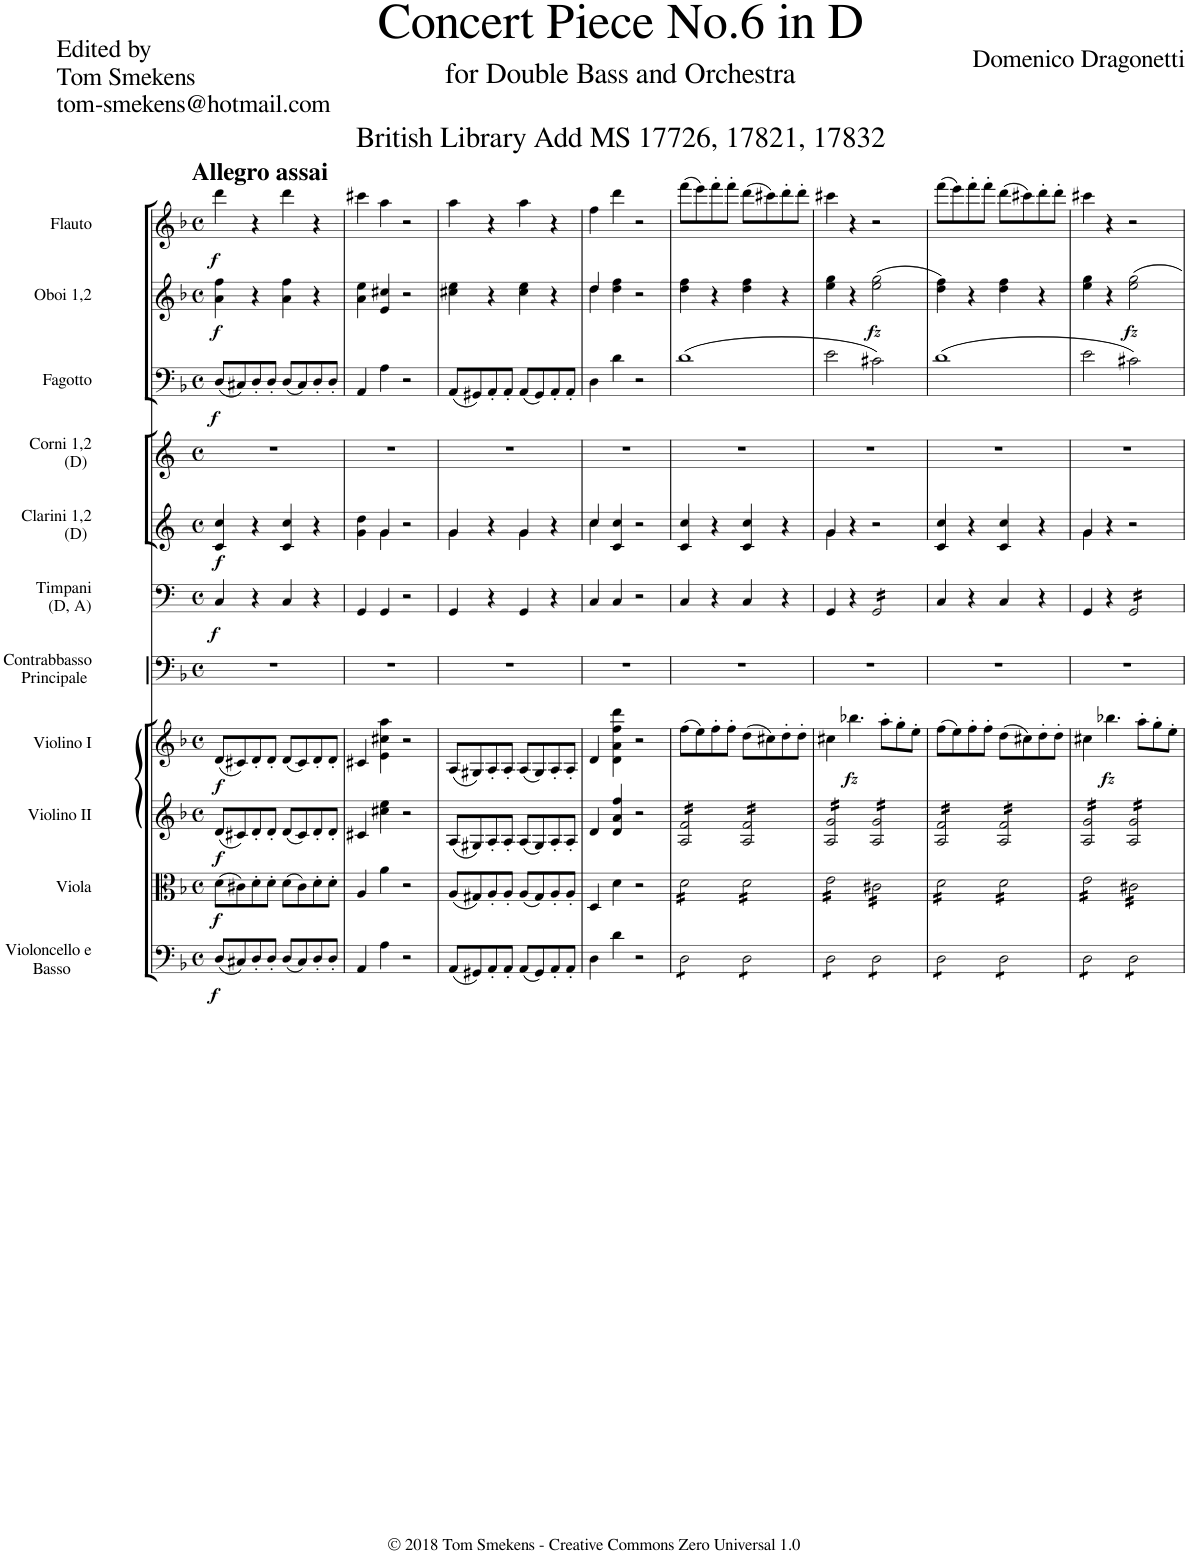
**kern	**dynam	**kern	**dynam	**kern	**dynam	**kern	**dynam	**kern	**kern	**dynam	**kern	**dynam	**kern	**kern	**dynam	**kern	**dynam	**kern	**dynam
*part11	*part11	*part10	*part10	*part9	*part9	*part8	*part8	*part7	*part6	*part6	*part5	*part5	*part4	*part3	*part3	*part2	*part2	*part1	*part1
*staff11	*staff11	*staff10	*staff10	*staff9	*staff9	*staff8	*staff8	*staff7	*staff6	*staff6	*staff5	*staff5	*staff4	*staff3	*staff3	*staff2	*staff2	*staff1	*staff1
*I"Violoncello e Basso	*	*I"Viola	*	*I"Violino II	*	*I"Violino I	*	*I"Contrabbasso Principale	*I"Timpani (D, A)	*	*I"Clarini 1,2 (D)	*	*I"Corni 1,2 (D)	*I"Fagotto	*	*I"Oboi 1,2	*	*I"Flauto	*
*I'B.	*	*I'Vla.	*	*I'V.II	*	*I'V.I	*	*I'Cb.	*I'Timp.	*	*I'Cln.	*	*I'Cor.	*I'Fg.	*	*I'Ob.	*	*I'Fl.	*
*clefF4	*	*clefC3	*	*clefG2	*	*clefG2	*	*clefF4	*clefF4	*	*clefG2	*	*clefG2	*clefF4	*	*clefG2	*	*clefG2	*
*Trd7c12	*	*	*	*	*	*	*	*Trd7c12	*Trd-1c-2	*	*Trd-1c-2	*	*Trd6c10	*	*	*	*	*	*
*k[b-]	*	*k[b-]	*	*k[b-]	*	*k[b-]	*	*k[b-]	*k[]	*	*k[]	*	*k[]	*k[b-]	*	*k[b-]	*	*k[b-]	*
*M4/4	*	*M4/4	*	*M4/4	*	*M4/4	*	*M4/4	*M4/4	*	*M4/4	*	*M4/4	*M4/4	*	*M4/4	*	*M4/4	*
*met(c)	*	*met(c)	*	*met(c)	*	*met(c)	*	*met(c)	*met(c)	*	*met(c)	*	*met(c)	*met(c)	*	*met(c)	*	*met(c)	*
=1	=1	=1	=1	=1	=1	=1	=1	=1	=1	=1	=1	=1	=1	=1	=1	=1	=1	=1	=1
!	!	!	!	!	!	!	!	!	!	!	!	!	!	!	!	!	!	!LO:TX:a:B:t=Allegro assai	!
!	!LO:DY:b	!	!LO:DY:b	!	!LO:DY:b	!	!LO:DY:b	!	!	!LO:DY:b	!	!LO:DY:b	!	!	!LO:DY:b	!	!LO:DY:b	!	!LO:DY:b
(8D/L	f	(8d\L	f	(8d/L	f	(8d/L	f	1r	4C/	f	4c/ 4cc/	f	1r	(8D/L	f	4a\ 4ff\	f	4ddd\	f
8C#X/)	.	8c#X\)	.	8c#X/)	.	8c#X/)	.	.	.	.	.	.	.	8C#X/)	.	.	.	.	.
8D'/	.	8d'\	.	8d'/	.	8d'/	.	.	4r	.	4r	.	.	8D'/	.	4r	.	4r	.
8D'/J	.	8d'\J	.	8d'/J	.	8d'/J	.	.	.	.	.	.	.	8D'/J	.	.	.	.	.
(8D/L	.	(8d\L	.	(8d/L	.	(8d/L	.	.	4C/	.	4c/ 4cc/	.	.	(8D/L	.	4a\ 4ff\	.	4ddd\	.
8C#/)	.	8c#\)	.	8c#/)	.	8c#/)	.	.	.	.	.	.	.	8C#/)	.	.	.	.	.
8D'/	.	8d'\	.	8d'/	.	8d'/	.	.	4r	.	4r	.	.	8D'/	.	4r	.	4r	.
8D'/J	.	8d'\J	.	8d'/J	.	8d'/J	.	.	.	.	.	.	.	8D'/J	.	.	.	.	.
=2	=2	=2	=2	=2	=2	=2	=2	=2	=2	=2	=2	=2	=2	=2	=2	=2	=2	=2	=2
*	*	*	*	*	*	*	*	*	*	*	*^	*	*	*	*	*	*	*	*
4AA/	.	4A/	.	4c#X/	.	4c#X/	.	1r	4GG/	.	4g\ 4dd\	4ryy	.	1r	4AA/	.	4a\ 4ee\	.	4ccc#X\	.
4A\	.	4a\	.	4cc#X\ 4ee\	.	4e\ 4cc#X\ 4aa\	.	.	4GG/	.	4g/	4g\	.	.	4A\	.	4e/ 4cc#X/	.	4aa\	.
2r	.	2r	.	2r	.	2r	.	.	2r	.	2r	2ryy	.	.	2r	.	2r	.	2r	.
=3	=3	=3	=3	=3	=3	=3	=3	=3	=3	=3	=3	=3	=3	=3	=3	=3	=3	=3	=3	=3
(8AA/L	.	(8A/L	.	(8A/L	.	(8A/L	.	1r	4GG/	.	4g/	4g\	.	1r	(8AA/L	.	4cc#X\ 4ee\	.	4aa\	.
8GG#X/)	.	8G#X/)	.	8G#X/)	.	8G#X/)	.	.	.	.	.	.	.	.	8GG#X/)	.	.	.	.	.
8AA'/	.	8A'/	.	8A'/	.	8A'/	.	.	4r	.	4r	4ryy	.	.	8AA'/	.	4r	.	4r	.
8AA'/J	.	8A'/J	.	8A'/J	.	8A'/J	.	.	.	.	.	.	.	.	8AA'/J	.	.	.	.	.
(8AA/L	.	(8A/L	.	(8A/L	.	(8A/L	.	.	4GG/	.	4g/	4g\	.	.	(8AA/L	.	4cc#\ 4ee\	.	4aa\	.
8GG#/)	.	8G#/)	.	8G#/)	.	8G#/)	.	.	.	.	.	.	.	.	8GG#/)	.	.	.	.	.
8AA'/	.	8A'/	.	8A'/	.	8A'/	.	.	4r	.	4r	4ryy	.	.	8AA'/	.	4r	.	4r	.
8AA'/J	.	8A'/J	.	8A'/J	.	8A'/J	.	.	.	.	.	.	.	.	8AA'/J	.	.	.	.	.
=4	=4	=4	=4	=4	=4	=4	=4	=4	=4	=4	=4	=4	=4	=4	=4	=4	=4	=4	=4	=4
*	*	*	*	*	*	*	*	*	*	*	*	*	*	*	*	*	*^	*	*	*
4D\	.	4D/	.	4d/	.	4d/	.	1r	4C/	.	4cc/	4cc\	.	1r	4D\	.	4dd/	4dd\	.	4ff\	.
4d\	.	4d\	.	4d/ 4a/ 4ff/	.	4d\ 4a\ 4ff\ 4ddd\	.	.	4C/	.	4c/ 4cc/	4ryy	.	.	4d\	.	4dd\ 4ff\	4ryy	.	4ddd\	.
2r	.	2r	.	2r	.	2r	.	.	2r	.	2r	2ryy	.	.	2r	.	2r	2ryy	.	2r	.
*	*	*	*	*	*	*	*	*	*	*	*v	*v	*	*	*	*	*v	*v	*	*	*
=5	=5	=5	=5	=5	=5	=5	=5	=5	=5	=5	=5	=5	=5	=5	=5	=5	=5	=5	=5
*tremolo	*	*	*	*	*	*	*	*	*	*	*	*	*	*	*	*	*	*	*
*	*	*tremolo	*	*	*	*	*	*	*	*	*	*	*	*	*	*	*	*	*
*	*	*	*	*tremolo	*	*	*	*	*	*	*	*	*	*	*	*	*	*	*
8D\L	.	16d\LL	.	16A/ 16f/LL	.	(8ff\L	.	1r	4C/	.	4c/ 4cc/	.	1r	(1d	.	4dd\ 4ff\	.	(8fff\L	.
.	.	16d\	.	16A/ 16f/	.	.	.	.	.	.	.	.	.	.	.	.	.	.	.
8D\	.	16d\	.	16A/ 16f/	.	8ee\)	.	.	.	.	.	.	.	.	.	.	.	8eee\)	.
.	.	16d\	.	16A/ 16f/	.	.	.	.	.	.	.	.	.	.	.	.	.	.	.
8D\	.	16d\	.	16A/ 16f/	.	8ff'\	.	.	4r	.	4r	.	.	.	.	4r	.	8fff'\	.
.	.	16d\	.	16A/ 16f/	.	.	.	.	.	.	.	.	.	.	.	.	.	.	.
8D\J	.	16d\	.	16A/ 16f/	.	8ff'\J	.	.	.	.	.	.	.	.	.	.	.	8fff'\J	.
.	.	16d\JJ	.	16A/ 16f/JJ	.	.	.	.	.	.	.	.	.	.	.	.	.	.	.
8D\L	.	16d\LL	.	16A/ 16f/LL	.	(8dd\L	.	.	4C/	.	4c/ 4cc/	.	.	.	.	4dd\ 4ff\	.	(8ddd\L	.
.	.	16d\	.	16A/ 16f/	.	.	.	.	.	.	.	.	.	.	.	.	.	.	.
8D\	.	16d\	.	16A/ 16f/	.	8cc#X\)	.	.	.	.	.	.	.	.	.	.	.	8ccc#X\)	.
.	.	16d\	.	16A/ 16f/	.	.	.	.	.	.	.	.	.	.	.	.	.	.	.
8D\	.	16d\	.	16A/ 16f/	.	8dd'\	.	.	4r	.	4r	.	.	.	.	4r	.	8ddd'\	.
.	.	16d\	.	16A/ 16f/	.	.	.	.	.	.	.	.	.	.	.	.	.	.	.
8D\J	.	16d\	.	16A/ 16f/	.	8dd'\J	.	.	.	.	.	.	.	.	.	.	.	8ddd'\J	.
.	.	16d\JJ	.	16A/ 16f/JJ	.	.	.	.	.	.	.	.	.	.	.	.	.	.	.
=6	=6	=6	=6	=6	=6	=6	=6	=6	=6	=6	=6	=6	=6	=6	=6	=6	=6	=6	=6
*	*	*	*	*	*	*	*	*	*	*	*^	*	*	*	*	*	*	*	*
8D\L	.	16e\LL	.	16A/ 16g/LL	.	4cc#X\	.	1r	4GG/	.	4g/	4g\	.	1r	2e\	.	4ee\ 4gg\	.	4ccc#X\	.
.	.	16e\	.	16A/ 16g/	.	.	.	.	.	.	.	.	.	.	.	.	.	.	.	.
8D\	.	16e\	.	16A/ 16g/	.	.	.	.	.	.	.	.	.	.	.	.	.	.	.	.
.	.	16e\	.	16A/ 16g/	.	.	.	.	.	.	.	.	.	.	.	.	.	.	.	.
!	!	!	!	!	!	!	!LO:DY:b	!	!	!	!	!	!	!	!	!	!	!	!	!
8D\	.	16e\	.	16A/ 16g/	.	4.bb-X\	fz	.	4r	.	4r	4ryy	.	.	.	.	4r	.	4r	.
.	.	16e\	.	16A/ 16g/	.	.	.	.	.	.	.	.	.	.	.	.	.	.	.	.
8D\J	.	16e\	.	16A/ 16g/	.	.	.	.	.	.	.	.	.	.	.	.	.	.	.	.
.	.	16e\JJ	.	16A/ 16g/JJ	.	.	.	.	.	.	.	.	.	.	.	.	.	.	.	.
!	!	!	!	!	!	!	!	!	!	!	!	!	!	!	!	!	!	!LO:DY:b	!	!
*	*	*	*	*	*	*	*	*	*tremolo	*	*	*	*	*	*	*	*	*	*	*
8D\L	.	16c#X\LL	.	16A/ 16g/LL	.	.	.	.	16GG/LL	.	2r	2ryy	.	.	2c#X\)	.	(2ee\ 2gg\	fz	2r	.
.	.	16c#X\	.	16A/ 16g/	.	.	.	.	16GG/	.	.	.	.	.	.	.	.	.	.	.
8D\	.	16c#X\	.	16A/ 16g/	.	8aa'\L	.	.	16GG/	.	.	.	.	.	.	.	.	.	.	.
.	.	16c#X\	.	16A/ 16g/	.	.	.	.	16GG/	.	.	.	.	.	.	.	.	.	.	.
8D\	.	16c#X\	.	16A/ 16g/	.	8gg'\	.	.	16GG/	.	.	.	.	.	.	.	.	.	.	.
.	.	16c#X\	.	16A/ 16g/	.	.	.	.	16GG/	.	.	.	.	.	.	.	.	.	.	.
8D\J	.	16c#X\	.	16A/ 16g/	.	8ee'\J	.	.	16GG/	.	.	.	.	.	.	.	.	.	.	.
.	.	16c#X\JJ	.	16A/ 16g/JJ	.	.	.	.	16GG/JJ	.	.	.	.	.	.	.	.	.	.	.
*	*	*	*	*	*	*	*	*	*Xtremolo	*	*	*	*	*	*	*	*	*	*	*
*	*	*	*	*	*	*	*	*	*	*	*v	*v	*	*	*	*	*	*	*	*
=7	=7	=7	=7	=7	=7	=7	=7	=7	=7	=7	=7	=7	=7	=7	=7	=7	=7	=7	=7
8D\L	.	16d\LL	.	16A/ 16f/LL	.	(8ff\L	.	1r	4C/	.	4c/ 4cc/	.	1r	(1d	.	4dd\ 4ff\)	.	(8fff\L	.
.	.	16d\	.	16A/ 16f/	.	.	.	.	.	.	.	.	.	.	.	.	.	.	.
8D\	.	16d\	.	16A/ 16f/	.	8ee\)	.	.	.	.	.	.	.	.	.	.	.	8eee\)	.
.	.	16d\	.	16A/ 16f/	.	.	.	.	.	.	.	.	.	.	.	.	.	.	.
8D\	.	16d\	.	16A/ 16f/	.	8ff'\	.	.	4r	.	4r	.	.	.	.	4r	.	8fff'\	.
.	.	16d\	.	16A/ 16f/	.	.	.	.	.	.	.	.	.	.	.	.	.	.	.
8D\J	.	16d\	.	16A/ 16f/	.	8ff'\J	.	.	.	.	.	.	.	.	.	.	.	8fff'\J	.
.	.	16d\JJ	.	16A/ 16f/JJ	.	.	.	.	.	.	.	.	.	.	.	.	.	.	.
8D\L	.	16d\LL	.	16A/ 16f/LL	.	(8dd\L	.	.	4C/	.	4c/ 4cc/	.	.	.	.	4dd\ 4ff\	.	(8ddd\L	.
.	.	16d\	.	16A/ 16f/	.	.	.	.	.	.	.	.	.	.	.	.	.	.	.
8D\	.	16d\	.	16A/ 16f/	.	8cc#X\)	.	.	.	.	.	.	.	.	.	.	.	8ccc#X\)	.
.	.	16d\	.	16A/ 16f/	.	.	.	.	.	.	.	.	.	.	.	.	.	.	.
8D\	.	16d\	.	16A/ 16f/	.	8dd'\	.	.	4r	.	4r	.	.	.	.	4r	.	8ddd'\	.
.	.	16d\	.	16A/ 16f/	.	.	.	.	.	.	.	.	.	.	.	.	.	.	.
8D\J	.	16d\	.	16A/ 16f/	.	8dd'\J	.	.	.	.	.	.	.	.	.	.	.	8ddd'\J	.
.	.	16d\JJ	.	16A/ 16f/JJ	.	.	.	.	.	.	.	.	.	.	.	.	.	.	.
=8	=8	=8	=8	=8	=8	=8	=8	=8	=8	=8	=8	=8	=8	=8	=8	=8	=8	=8	=8
*	*	*	*	*	*	*	*	*	*	*	*^	*	*	*	*	*	*	*	*
8D\L	.	16e\LL	.	16A/ 16g/LL	.	4cc#X\	.	1r	4GG/	.	4g/	4g\	.	1r	2e\	.	4ee\ 4gg\	.	4ccc#X\	.
.	.	16e\	.	16A/ 16g/	.	.	.	.	.	.	.	.	.	.	.	.	.	.	.	.
8D\	.	16e\	.	16A/ 16g/	.	.	.	.	.	.	.	.	.	.	.	.	.	.	.	.
.	.	16e\	.	16A/ 16g/	.	.	.	.	.	.	.	.	.	.	.	.	.	.	.	.
!	!	!	!	!	!	!	!LO:DY:b	!	!	!	!	!	!	!	!	!	!	!	!	!
8D\	.	16e\	.	16A/ 16g/	.	4.bb-X\	fz	.	4r	.	4r	4ryy	.	.	.	.	4r	.	4r	.
.	.	16e\	.	16A/ 16g/	.	.	.	.	.	.	.	.	.	.	.	.	.	.	.	.
8D\J	.	16e\	.	16A/ 16g/	.	.	.	.	.	.	.	.	.	.	.	.	.	.	.	.
.	.	16e\JJ	.	16A/ 16g/JJ	.	.	.	.	.	.	.	.	.	.	.	.	.	.	.	.
!	!	!	!	!	!	!	!	!	!	!	!	!	!	!	!	!	!	!LO:DY:b	!	!
*	*	*	*	*	*	*	*	*	*tremolo	*	*	*	*	*	*	*	*	*	*	*
8D\L	.	16c#X\LL	.	16A/ 16g/LL	.	.	.	.	16GG/LL	.	2r	2ryy	.	.	2c#X\)	.	2ee\ 2gg\	fz	2r	.
.	.	16c#X\	.	16A/ 16g/	.	.	.	.	16GG/	.	.	.	.	.	.	.	.	.	.	.
8D\	.	16c#X\	.	16A/ 16g/	.	8aa'\L	.	.	16GG/	.	.	.	.	.	.	.	.	.	.	.
.	.	16c#X\	.	16A/ 16g/	.	.	.	.	16GG/	.	.	.	.	.	.	.	.	.	.	.
8D\	.	16c#X\	.	16A/ 16g/	.	8gg'\	.	.	16GG/	.	.	.	.	.	.	.	.	.	.	.
.	.	16c#X\	.	16A/ 16g/	.	.	.	.	16GG/	.	.	.	.	.	.	.	.	.	.	.
8D\J	.	16c#X\	.	16A/ 16g/	.	8ee'\J	.	.	16GG/	.	.	.	.	.	.	.	.	.	.	.
*Xtremolo	*	*	*	*	*	*	*	*	*	*	*	*	*	*	*	*	*	*	*	*
.	.	16c#X\JJ	.	16A/ 16g/JJ	.	.	.	.	16GG/JJ	.	.	.	.	.	.	.	.	.	.	.
*	*	*	*	*	*	*	*	*	*Xtremolo	*	*	*	*	*	*	*	*	*	*	*
*	*	*	*	*Xtremolo	*	*	*	*	*	*	*	*	*	*	*	*	*	*	*	*
*	*	*Xtremolo	*	*	*	*	*	*	*	*	*	*	*	*	*	*	*	*	*	*
*	*	*	*	*	*	*	*	*	*	*	*v	*v	*	*	*	*	*	*	*	*
=	=	=	=	=	=	=	=	=	=	=	=	=	=	=	=	=	=	=	=
*-	*-	*-	*-	*-	*-	*-	*-	*-	*-	*-	*-	*-	*-	*-	*-	*-	*-	*-	*-
